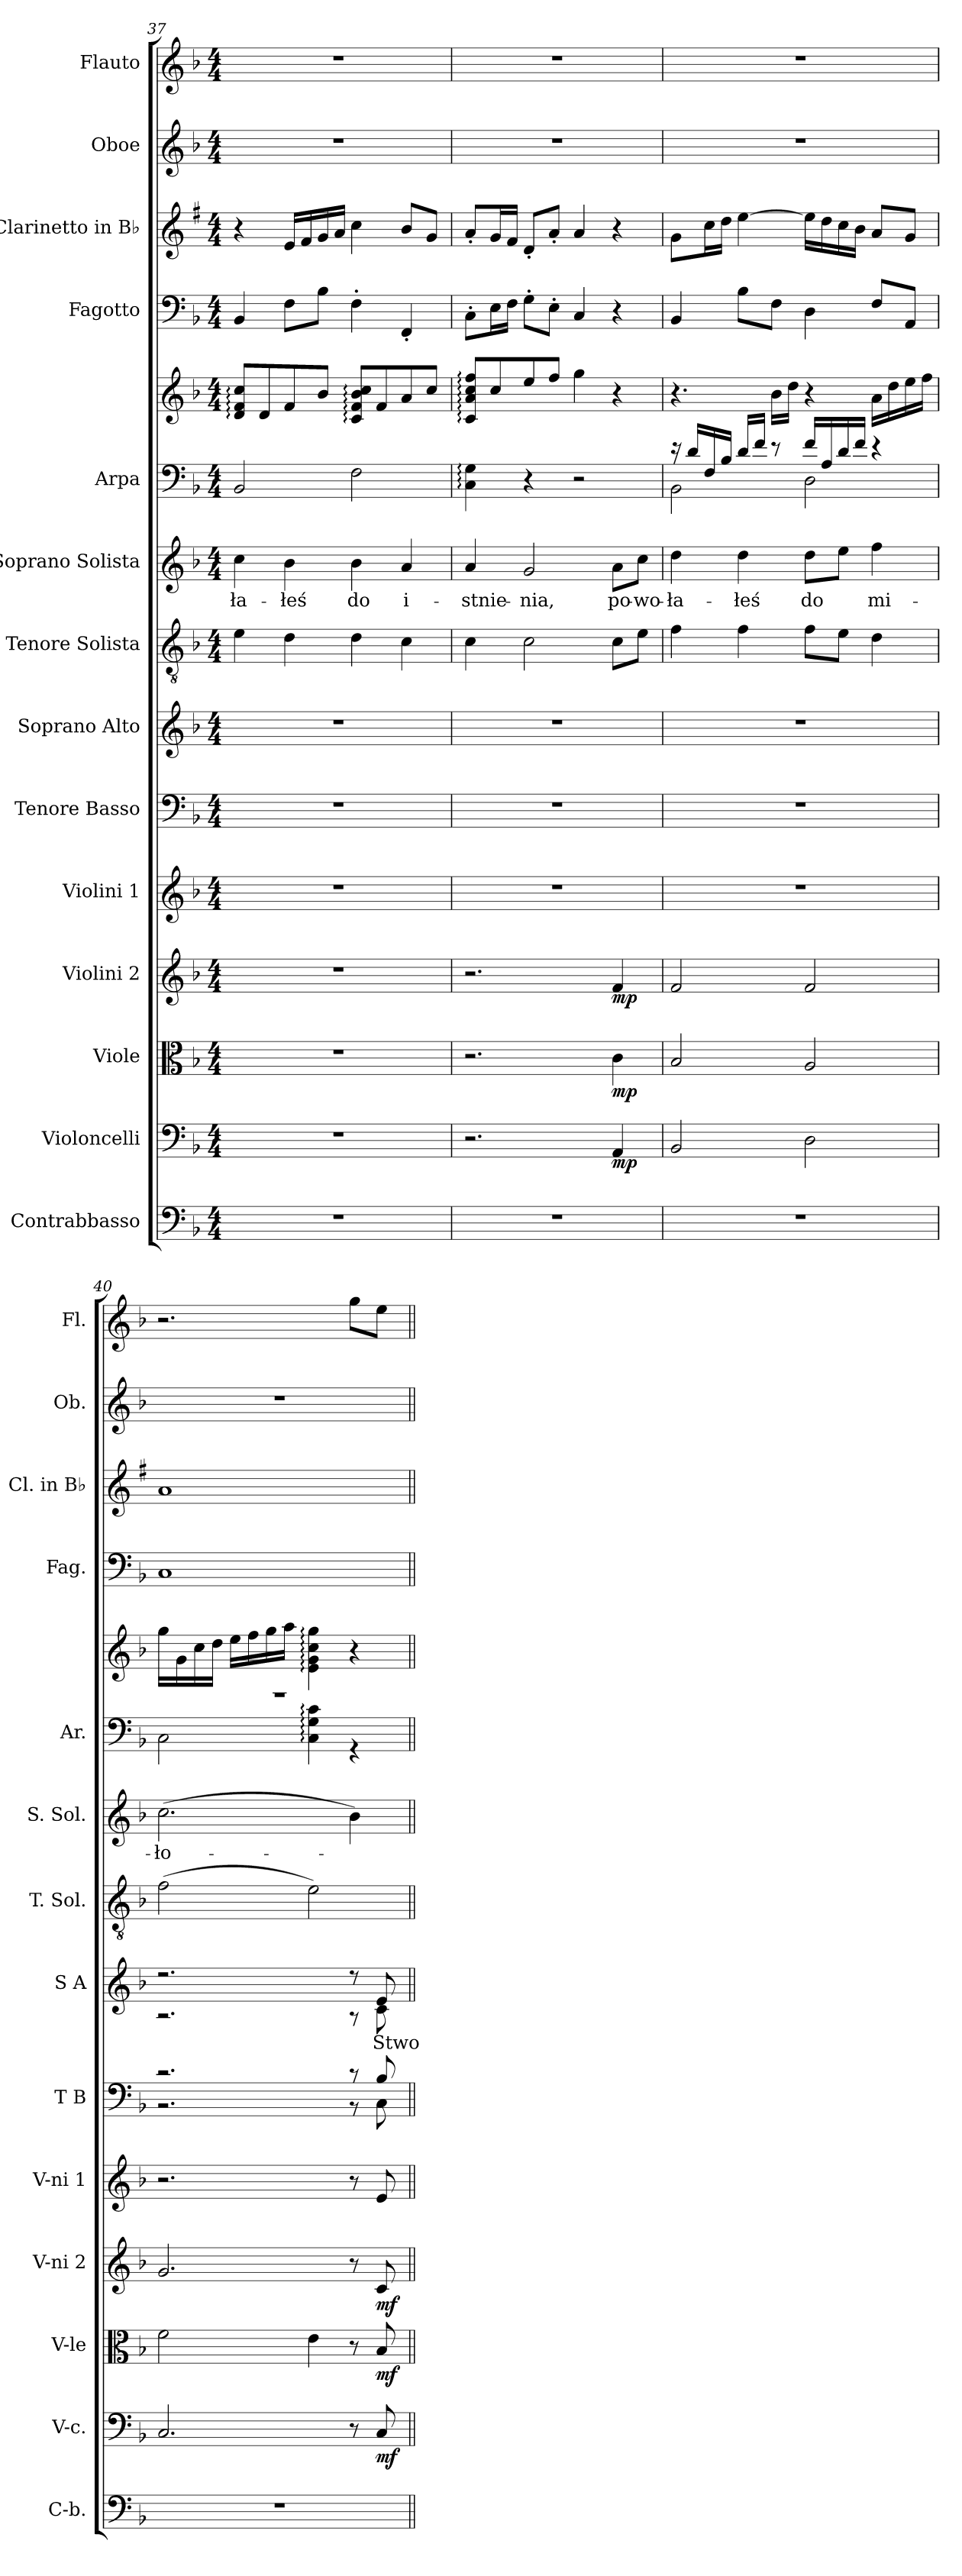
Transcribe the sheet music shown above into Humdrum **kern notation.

**kern	**kern	**dynam	**kern	**dynam	**kern	**dynam	**kern	**kern	**kern	**text	**kern	**kern	**text	**kern	**kern	**kern	**kern	**kern	**kern
*part14	*part13	*part13	*part12	*part12	*part11	*part11	*part10	*part9	*part8	*part8	*part7	*part6	*part6	*part5	*part5	*part4	*part3	*part2	*part1
*staff15	*staff14	*staff14	*staff13	*staff13	*staff12	*staff12	*staff11	*staff10	*staff9	*staff9	*staff8	*staff7	*staff7	*staff6	*staff5	*staff4	*staff3	*staff2	*staff1
*I"Contrabbasso	*I"Violoncelli	*	*I"Viole	*	*I"Violini 2	*	*I"Violini 1	*I"Tenore Basso	*I"Soprano Alto	*	*I"Tenore Solista	*I"Soprano Solista	*	*I"Arpa	*	*I"Fagotto	*I"Clarinetto in B♭	*I"Oboe	*I"Flauto
*I'C-b.	*I'V-c.	*	*I'V-le	*	*I'V-ni 2	*	*I'V-ni 1	*I'T B	*I'S A	*	*I'T. Sol.	*I'S. Sol.	*	*I'Ar.	*	*I'Fag.	*I'Cl. in B♭	*I'Ob.	*I'Fl.
*clefF4	*clefF4	*	*clefC3	*	*clefG2	*	*clefG2	*clefF4	*clefG2	*	*clefGv2	*clefG2	*	*clefF4	*clefG2	*clefF4	*clefG2	*clefG2	*clefG2
*	*	*	*	*	*	*	*	*	*	*	*	*	*	*	*	*	*ITrd1c2	*	*
*k[b-]	*k[b-]	*	*k[b-]	*	*k[b-]	*	*k[b-]	*k[b-]	*k[b-]	*	*k[b-]	*k[b-]	*	*k[b-]	*k[b-]	*k[b-]	*k[b-]	*k[b-]	*k[b-]
*M4/4	*M4/4	*	*M4/4	*	*M4/4	*	*M4/4	*M4/4	*M4/4	*	*M4/4	*M4/4	*	*M4/4	*M4/4	*M4/4	*M4/4	*M4/4	*M4/4
=37	=37	=37	=37	=37	=37	=37	=37	=37	=37	=37	=37	=37	=37	=37	=37	=37	=37	=37	=37
1r	1r	.	1r	.	1r	.	1r	1r	1r	.	4e	4cc	-ła-	2BB-:	8d: 8f: 8cc:L	4BB-	4r	1r	1r
.	.	.	.	.	.	.	.	.	.	.	.	.	.	.	8d	.	.	.	.
.	.	.	.	.	.	.	.	.	.	.	4d	4b-	-łeś	.	8f	8FL	16dLL	.	.
.	.	.	.	.	.	.	.	.	.	.	.	.	.	.	.	.	16e	.	.
.	.	.	.	.	.	.	.	.	.	.	.	.	.	.	8b-J	8B-J	16f	.	.
.	.	.	.	.	.	.	.	.	.	.	.	.	.	.	.	.	16gJJ	.	.
.	.	.	.	.	.	.	.	.	.	.	4d	4b-	do	2F:	8c: 8f: 8b-: 8cc:L	4F'	4b-	.	.
.	.	.	.	.	.	.	.	.	.	.	.	.	.	.	8f	.	.	.	.
.	.	.	.	.	.	.	.	.	.	.	4c	4a	i-	.	8a	4FF'	8aL	.	.
.	.	.	.	.	.	.	.	.	.	.	.	.	.	.	8ccJ	.	8fJ	.	.
=38	=38	=38	=38	=38	=38	=38	=38	=38	=38	=38	=38	=38	=38	=38	=38	=38	=38	=38	=38
1r	2.r	.	2.r	.	2.r	.	1r	1r	1r	.	4c	4a	-stnie-	4C: 4G:	8c: 8a: 8cc: 8ff:L	8C'L	8g'L	1r	1r
.	.	.	.	.	.	.	.	.	.	.	.	.	.	.	8cc	16EL	16fL	.	.
.	.	.	.	.	.	.	.	.	.	.	.	.	.	.	.	16FJJ	16eJJ	.	.
.	.	.	.	.	.	.	.	.	.	.	2c	2g	-nia,	4r	8ee	8G'L	8c'L	.	.
.	.	.	.	.	.	.	.	.	.	.	.	.	.	.	8ffJ	8E'J	8g'J	.	.
.	.	.	.	.	.	.	.	.	.	.	.	.	.	2r	4gg	4C	4g	.	.
.	4AA	mp	4c	mp	4f	mp	.	.	.	.	8cL	8aL	po-	.	4r	4r	4r	.	.
.	.	.	.	.	.	.	.	.	.	.	8eJ	8ccJ	-wo-	.	.	.	.	.	.
=39	=39	=39	=39	=39	=39	=39	=39	=39	=39	=39	=39	=39	=39	=39	=39	=39	=39	=39	=39
*	*	*	*	*	*	*	*	*	*	*	*	*	*	*^	*	*	*	*	*
1r	2BB-	.	2B-	.	2f	.	1r	1r	1r	.	4f	4dd	-ła-	16r	2BB-	4.r	4BB-	8fL	1r	1r
.	.	.	.	.	.	.	.	.	.	.	.	.	.	16dLL	.	.	.	.	.	.
.	.	.	.	.	.	.	.	.	.	.	.	.	.	16F	.	.	.	16b-L	.	.
.	.	.	.	.	.	.	.	.	.	.	.	.	.	16B-JJ	.	.	.	16ccJJ	.	.
.	.	.	.	.	.	.	.	.	.	.	4f	4dd	-łeś	16dLL	.	.	8B-L	[4dd	.	.
.	.	.	.	.	.	.	.	.	.	.	.	.	.	16fJJ	.	.	.	.	.	.
.	.	.	.	.	.	.	.	.	.	.	.	.	.	8r	.	16b-LL	8FJ	.	.	.
.	.	.	.	.	.	.	.	.	.	.	.	.	.	.	.	16ddJJ	.	.	.	.
.	2D	.	2A	.	2f	.	.	.	.	.	8fL	8ddL	do	16fLL	2D	4r	4D	16ddLL]	.	.
.	.	.	.	.	.	.	.	.	.	.	.	.	.	16A	.	.	.	16cc	.	.
.	.	.	.	.	.	.	.	.	.	.	8eJ	8eeJ	.	16d	.	.	.	16b-	.	.
.	.	.	.	.	.	.	.	.	.	.	.	.	.	16fJJ	.	.	.	16aJJ	.	.
.	.	.	.	.	.	.	.	.	.	.	4d	4ff	mi-	4r	.	16aLL	8FL	8gL	.	.
.	.	.	.	.	.	.	.	.	.	.	.	.	.	.	.	16dd	.	.	.	.
.	.	.	.	.	.	.	.	.	.	.	.	.	.	.	.	16ee	8AAJ	8fJ	.	.
.	.	.	.	.	.	.	.	.	.	.	.	.	.	.	.	16ffJJ	.	.	.	.
=40	=40	=40	=40	=40	=40	=40	=40	=40	=40	=40	=40	=40	=40	=40	=40	=40	=40	=40	=40	=40
*	*	*	*	*	*	*	*	*^	*^	*	*	*	*	*	*	*	*	*	*	*
1r	2.C	.	2f	.	2.g	.	2.r	2.r	2.r	2.r	2.r	.	(2f	(2.cc	-ło-	1r	2C	16ggLL	1C	1g	1r	2.r
.	.	.	.	.	.	.	.	.	.	.	.	.	.	.	.	.	.	16g	.	.	.	.
.	.	.	.	.	.	.	.	.	.	.	.	.	.	.	.	.	.	16cc	.	.	.	.
.	.	.	.	.	.	.	.	.	.	.	.	.	.	.	.	.	.	16ddJJ	.	.	.	.
.	.	.	.	.	.	.	.	.	.	.	.	.	.	.	.	.	.	16eeLL	.	.	.	.
.	.	.	.	.	.	.	.	.	.	.	.	.	.	.	.	.	.	16ff	.	.	.	.
.	.	.	.	.	.	.	.	.	.	.	.	.	.	.	.	.	.	16gg	.	.	.	.
.	.	.	.	.	.	.	.	.	.	.	.	.	.	.	.	.	.	16aaJJ	.	.	.	.
.	.	.	4e	.	.	.	.	.	.	.	.	.	2e)	.	.	.	4C: 4G: 4c:	4e: 4g: 4cc: 4gg:	.	.	.	.
.	8r	.	8r	.	8r	.	8r	8r	8r	8r	8r	.	.	4b-)	.	.	4r	4r	.	.	.	8ggL
.	8C	mf	8B-	mf	8c	mf	8e	8B-	8C	8e	8c	Stwo-	.	.	.	.	.	.	.	.	.	8eeJ
*	*	*	*	*	*	*	*	*v	*v	*	*	*	*	*	*	*v	*v	*	*	*	*	*
*	*	*	*	*	*	*	*	*	*v	*v	*	*	*	*	*	*	*	*	*	*
=||	=||	=||	=||	=||	=||	=||	=||	=||	=||	=||	=||	=||	=||	=||	=||	=||	=||	=||	=||
*-	*-	*-	*-	*-	*-	*-	*-	*-	*-	*-	*-	*-	*-	*-	*-	*-	*-	*-	*-
